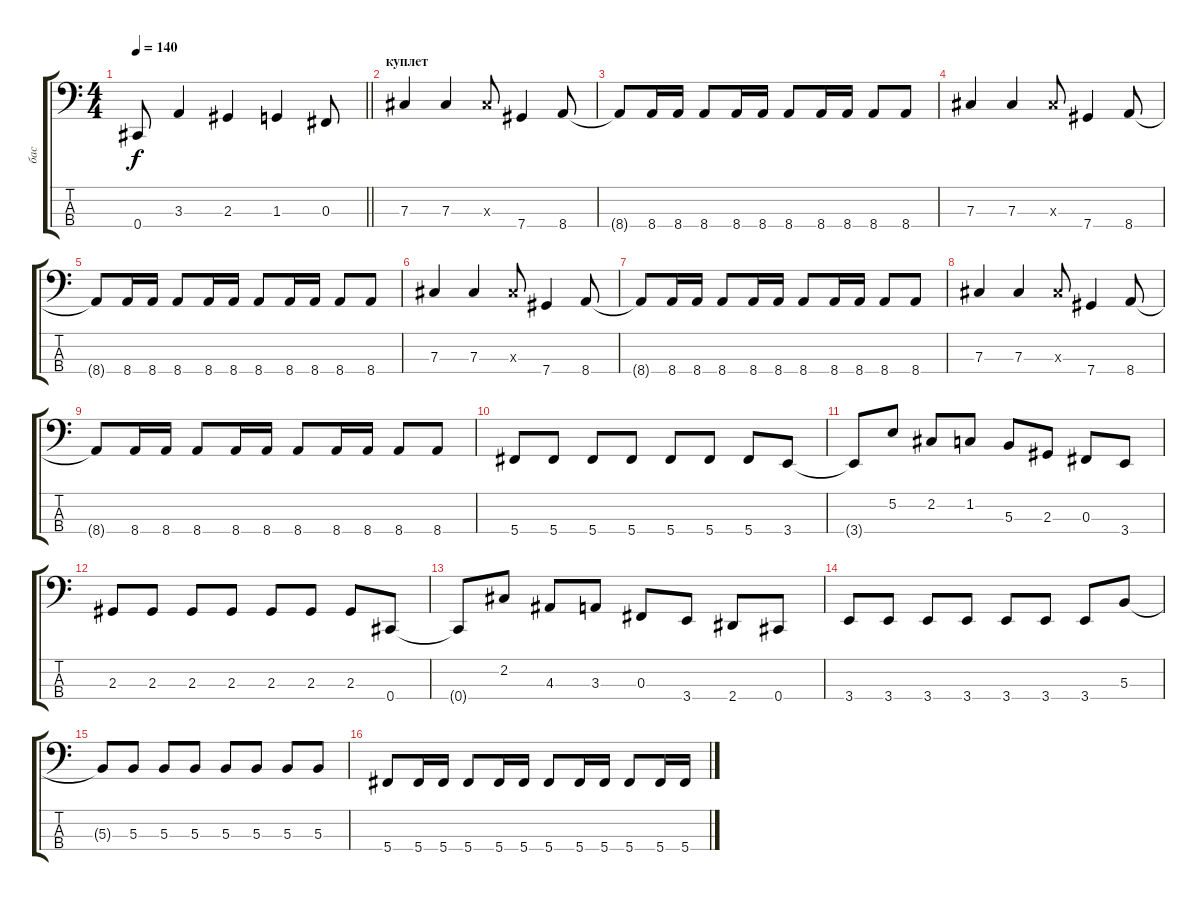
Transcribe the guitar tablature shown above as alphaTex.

\track ("бас" "бас") {instrument electricbassfinger}
\staff {score tabs}
\tuning (E2 B1 Gb1 Db1) {hide}
\ts (4 4)
\tempo 140
\clef f4
\barLineRight lightlight
\ks c
0.4.8{dy f} 3.3.4 2.3.4 1.3.4 0.3.8 |
\section ("" "куплет")
7.3.4 7.3.4 7.3{x}.8 7.4.4 8.4.8 |
8.4{t}.8 8.4.16 8.4.16 8.4.8 8.4.16 8.4.16 8.4.8 8.4.16 8.4.16 8.4.8 8.4.8 |
7.3.4 7.3.4 7.3{x}.8 7.4.4 8.4.8 |
8.4{t}.8 8.4.16 8.4.16 8.4.8 8.4.16 8.4.16 8.4.8 8.4.16 8.4.16 8.4.8 8.4.8 |
7.3.4 7.3.4 7.3{x}.8 7.4.4 8.4.8 |
8.4{t}.8 8.4.16 8.4.16 8.4.8 8.4.16 8.4.16 8.4.8 8.4.16 8.4.16 8.4.8 8.4.8 |
7.3.4 7.3.4 7.3{x}.8 7.4.4 8.4.8 |
8.4{t}.8 8.4.16 8.4.16 8.4.8 8.4.16 8.4.16 8.4.8 8.4.16 8.4.16 8.4.8 8.4.8 |
5.4.8 5.4.8 5.4.8 5.4.8 5.4.8 5.4.8 5.4.8 3.4.8 |
3.4{t}.8 5.2.8 2.2.8 1.2.8 5.3.8 2.3.8 0.3.8 3.4.8 |
2.3.8 2.3.8 2.3.8 2.3.8 2.3.8 2.3.8 2.3.8 0.4.8 |
0.4{t}.8 2.2.8 4.3.8 3.3.8 0.3.8 3.4.8 2.4.8 0.4.8 |
3.4.8 3.4.8 3.4.8 3.4.8 3.4.8 3.4.8 3.4.8 5.3.8 |
5.3{t}.8 5.3.8 5.3.8 5.3.8 5.3.8 5.3.8 5.3.8 5.3.8 |
5.4.8 5.4.16 5.4.16 5.4.8 5.4.16 5.4.16 5.4.8 5.4.16 5.4.16 5.4.8 5.4.16 5.4.16
